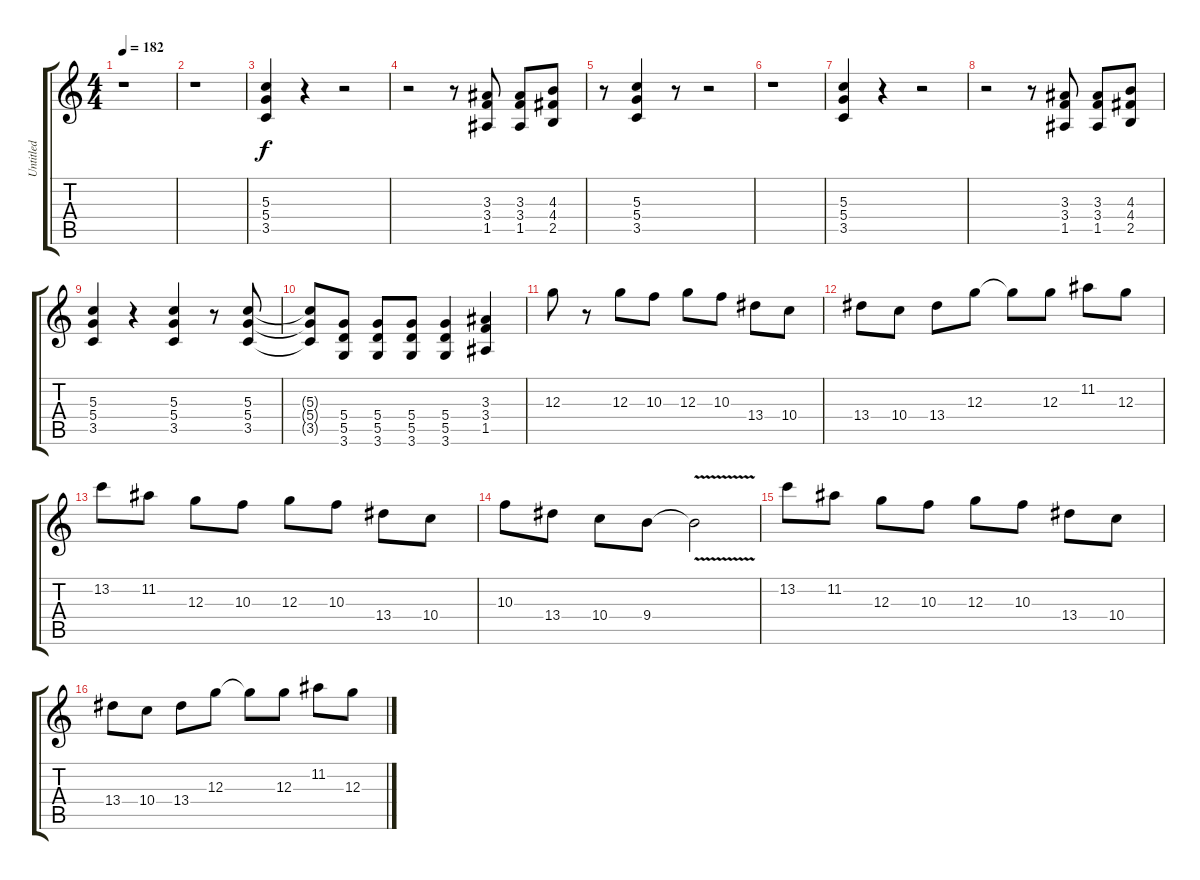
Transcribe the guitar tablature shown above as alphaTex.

\track ("Untitled" "Untitled") {instrument distortionguitar}
\staff {score tabs}
\tuning (E4 B3 G3 D3 A2 E2) {hide}
\ts (4 4)
\tempo 182
\clef g2
\ks c
r.1{dy f instrument distortionguitar} |
r.1 |
(5.3 5.4 3.5).4 r.4 r.2 |
r.2 r.8 (3.3 3.4 1.5).8 (3.3 3.4 1.5).8 (4.3 4.4 2.5).8 |
r.8 (5.3 5.4 3.5).4 r.8 r.2 |
r.1 |
(5.3 5.4 3.5).4 r.4 r.2 |
r.2 r.8 (3.3 3.4 1.5).8 (3.3 3.4 1.5).8 (4.3 4.4 2.5).8 |
(5.3 5.4 3.5).4 r.4 (5.3 5.4 3.5).4 r.8 (5.3 5.4 3.5).8 |
(5.3{t} 5.4{t} 3.5{t}).8 (5.4 5.5 3.6).8 (5.4 5.5 3.6).8 (5.4 5.5 3.6).8 (5.4 5.5 3.6).4 (3.3 3.4 1.5).4 |
12.3.8 r.8 12.3.8 10.3.8 12.3.8 10.3.8 13.4.8 10.4.8 |
13.4.8 10.4.8 13.4.8 12.3.8 12.3{t}.8 12.3.8 11.2.8 12.3.8 |
13.2.8 11.2.8 12.3.8 10.3.8 12.3.8 10.3.8 13.4.8 10.4.8 |
10.3.8 13.4.8 10.4.8 9.4.8 9.4{v t}.2 |
13.2.8 11.2.8 12.3.8 10.3.8 12.3.8 10.3.8 13.4.8 10.4.8 |
13.4.8 10.4.8 13.4.8 12.3.8 12.3{t}.8 12.3.8 11.2.8 12.3.8
